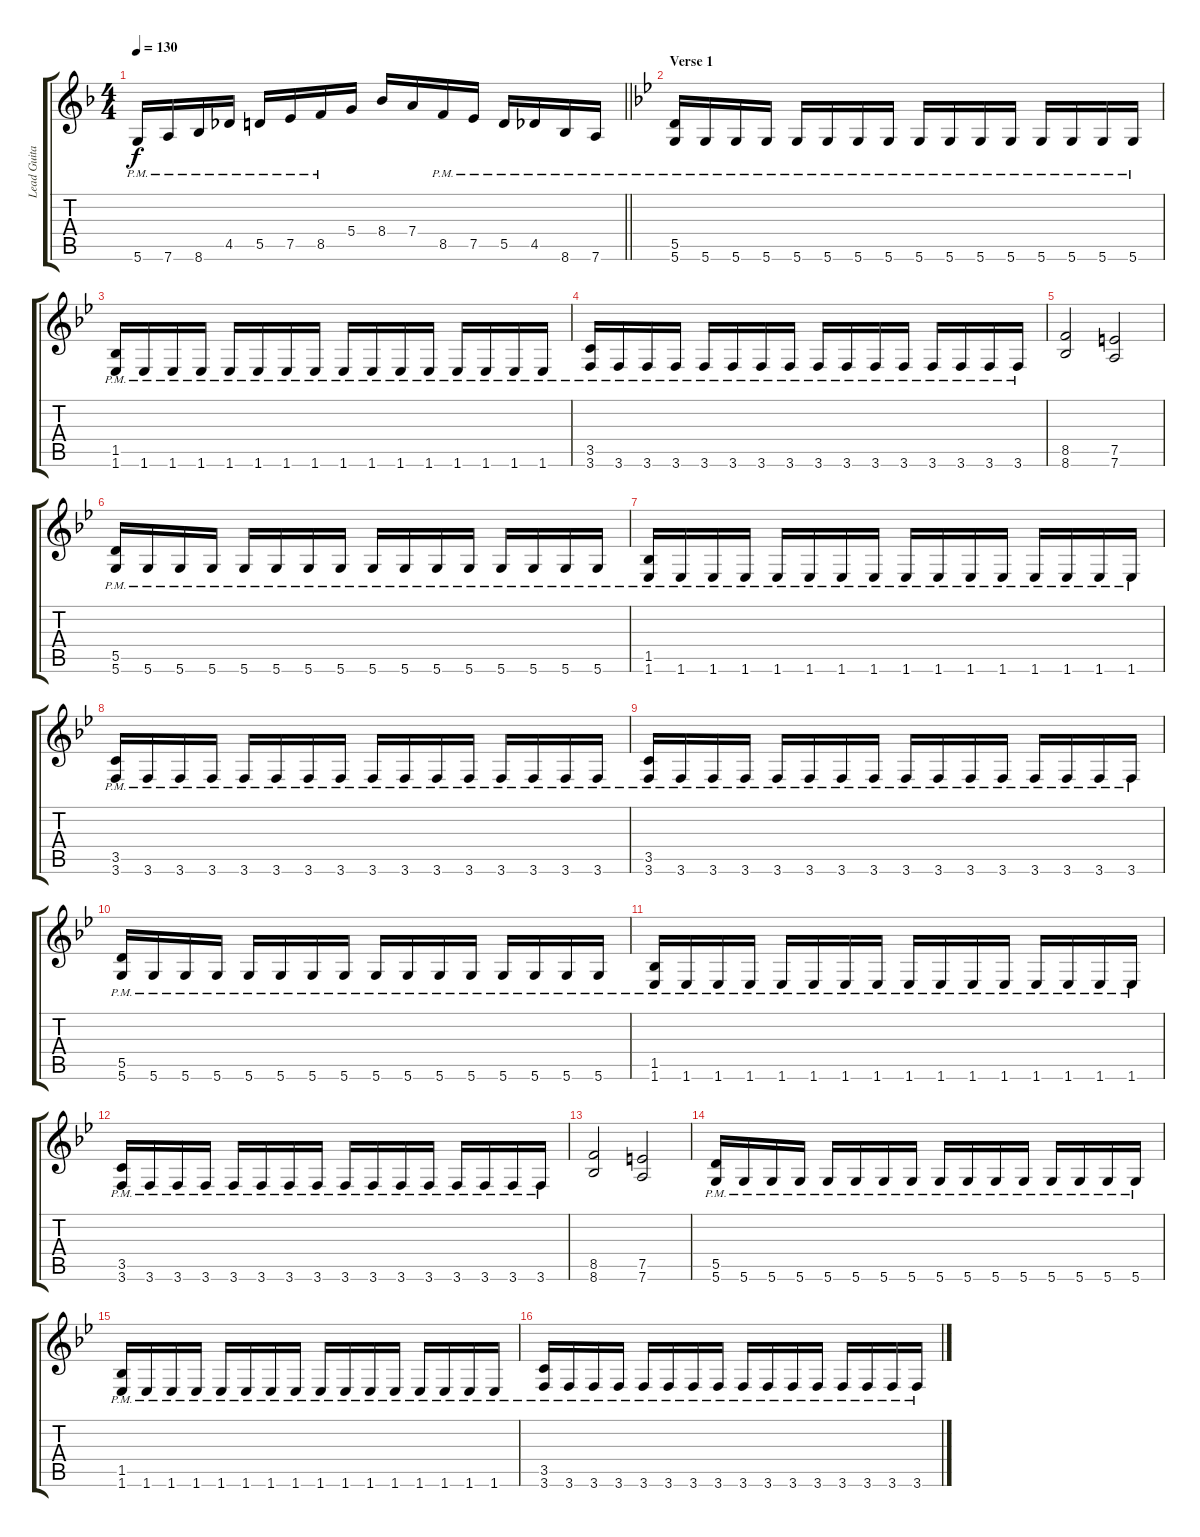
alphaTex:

\track ("Lead Guitar" "Lead Guita") {instrument distortionguitar}
\staff {score tabs}
\tuning (E4 B3 G3 D3 A2 D2) {hide}
\ts (4 4)
\tempo 130
\clef g2
\barLineRight lightlight
\ks dminor
5.6{pm}.16{dy f} 7.6{pm}.16 8.6{pm}.16 4.5{pm}.16 5.5{pm}.16 7.5{pm}.16 8.5{pm}.16 5.4.16 8.4.16 7.4.16 8.5{pm}.16 7.5{pm}.16 5.5{pm}.16 4.5{pm}.16 8.6{pm}.16 7.6{pm}.16 |
\section ("" "Verse 1")
\ks gminor
(5.5{pm} 5.6{pm}).16 5.6{pm}.16 5.6{pm}.16 5.6{pm}.16 5.6{pm}.16 5.6{pm}.16 5.6{pm}.16 5.6{pm}.16 5.6{pm}.16 5.6{pm}.16 5.6{pm}.16 5.6{pm}.16 5.6{pm}.16 5.6{pm}.16 5.6{pm}.16 5.6{pm}.16 |
(1.5{pm} 1.6{pm}).16 1.6{pm}.16 1.6{pm}.16 1.6{pm}.16 1.6{pm}.16 1.6{pm}.16 1.6{pm}.16 1.6{pm}.16 1.6{pm}.16 1.6{pm}.16 1.6{pm}.16 1.6{pm}.16 1.6{pm}.16 1.6{pm}.16 1.6{pm}.16 1.6{pm}.16 |
(3.5{pm} 3.6{pm}).16 3.6{pm}.16 3.6{pm}.16 3.6{pm}.16 3.6{pm}.16 3.6{pm}.16 3.6{pm}.16 3.6{pm}.16 3.6{pm}.16 3.6{pm}.16 3.6{pm}.16 3.6{pm}.16 3.6{pm}.16 3.6{pm}.16 3.6{pm}.16 3.6{pm}.16 |
(8.5 8.6).2 (7.5 7.6).2 |
(5.5{pm} 5.6{pm}).16 5.6{pm}.16 5.6{pm}.16 5.6{pm}.16 5.6{pm}.16 5.6{pm}.16 5.6{pm}.16 5.6{pm}.16 5.6{pm}.16 5.6{pm}.16 5.6{pm}.16 5.6{pm}.16 5.6{pm}.16 5.6{pm}.16 5.6{pm}.16 5.6{pm}.16 |
(1.5{pm} 1.6{pm}).16 1.6{pm}.16 1.6{pm}.16 1.6{pm}.16 1.6{pm}.16 1.6{pm}.16 1.6{pm}.16 1.6{pm}.16 1.6{pm}.16 1.6{pm}.16 1.6{pm}.16 1.6{pm}.16 1.6{pm}.16 1.6{pm}.16 1.6{pm}.16 1.6{pm}.16 |
(3.5{pm} 3.6{pm}).16 3.6{pm}.16 3.6{pm}.16 3.6{pm}.16 3.6{pm}.16 3.6{pm}.16 3.6{pm}.16 3.6{pm}.16 3.6{pm}.16 3.6{pm}.16 3.6{pm}.16 3.6{pm}.16 3.6{pm}.16 3.6{pm}.16 3.6{pm}.16 3.6{pm}.16 |
(3.5{pm} 3.6{pm}).16 3.6{pm}.16 3.6{pm}.16 3.6{pm}.16 3.6{pm}.16 3.6{pm}.16 3.6{pm}.16 3.6{pm}.16 3.6{pm}.16 3.6{pm}.16 3.6{pm}.16 3.6{pm}.16 3.6{pm}.16 3.6{pm}.16 3.6{pm}.16 3.6{pm}.16 |
(5.5{pm} 5.6{pm}).16 5.6{pm}.16 5.6{pm}.16 5.6{pm}.16 5.6{pm}.16 5.6{pm}.16 5.6{pm}.16 5.6{pm}.16 5.6{pm}.16 5.6{pm}.16 5.6{pm}.16 5.6{pm}.16 5.6{pm}.16 5.6{pm}.16 5.6{pm}.16 5.6{pm}.16 |
(1.5{pm} 1.6{pm}).16 1.6{pm}.16 1.6{pm}.16 1.6{pm}.16 1.6{pm}.16 1.6{pm}.16 1.6{pm}.16 1.6{pm}.16 1.6{pm}.16 1.6{pm}.16 1.6{pm}.16 1.6{pm}.16 1.6{pm}.16 1.6{pm}.16 1.6{pm}.16 1.6{pm}.16 |
(3.5{pm} 3.6{pm}).16 3.6{pm}.16 3.6{pm}.16 3.6{pm}.16 3.6{pm}.16 3.6{pm}.16 3.6{pm}.16 3.6{pm}.16 3.6{pm}.16 3.6{pm}.16 3.6{pm}.16 3.6{pm}.16 3.6{pm}.16 3.6{pm}.16 3.6{pm}.16 3.6{pm}.16 |
(8.5 8.6).2 (7.5 7.6).2 |
(5.5{pm} 5.6{pm}).16 5.6{pm}.16 5.6{pm}.16 5.6{pm}.16 5.6{pm}.16 5.6{pm}.16 5.6{pm}.16 5.6{pm}.16 5.6{pm}.16 5.6{pm}.16 5.6{pm}.16 5.6{pm}.16 5.6{pm}.16 5.6{pm}.16 5.6{pm}.16 5.6{pm}.16 |
(1.5{pm} 1.6{pm}).16 1.6{pm}.16 1.6{pm}.16 1.6{pm}.16 1.6{pm}.16 1.6{pm}.16 1.6{pm}.16 1.6{pm}.16 1.6{pm}.16 1.6{pm}.16 1.6{pm}.16 1.6{pm}.16 1.6{pm}.16 1.6{pm}.16 1.6{pm}.16 1.6{pm}.16 |
(3.5{pm} 3.6{pm}).16 3.6{pm}.16 3.6{pm}.16 3.6{pm}.16 3.6{pm}.16 3.6{pm}.16 3.6{pm}.16 3.6{pm}.16 3.6{pm}.16 3.6{pm}.16 3.6{pm}.16 3.6{pm}.16 3.6{pm}.16 3.6{pm}.16 3.6{pm}.16 3.6{pm}.16
